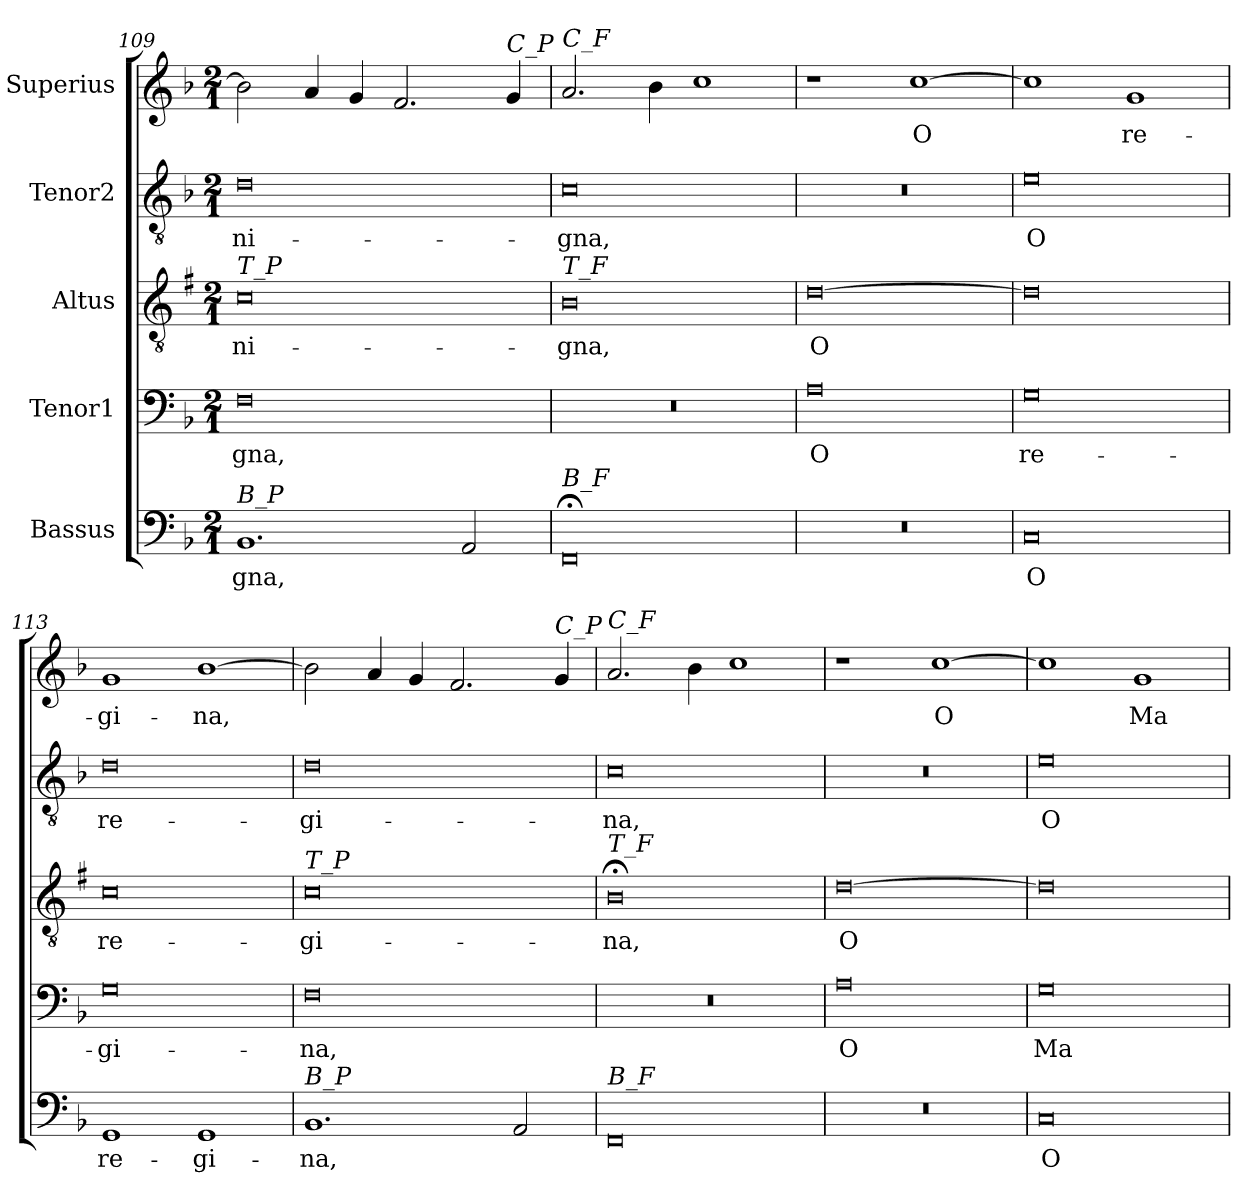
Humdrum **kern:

**kern	**text	**kern	**text	**kern	**text	**kern	**text	**kern	**text
*part5	*part5	*part4	*part4	*part3	*part3	*part2	*part2	*part1	*part1
*staff5	*staff5	*staff4	*staff4	*staff3	*staff3	*staff2	*staff2	*staff1	*staff1
*I"Bassus	*	*I"Tenor1	*	*I"Altus	*	*I"Tenor2	*	*I"Superius	*
*clefF4	*	*clefF4	*	*clefGv2	*	*clefGv2	*	*clefG2	*
*	*	*	*	*ITrd1c2	*	*	*	*	*
*k[b-]	*	*k[b-]	*	*k[b-]	*	*k[b-]	*	*k[b-]	*
*F:	*	*F:	*	*F:	*	*d:	*	*F:	*
*M2/1	*	*M2/1	*	*M2/1	*	*M2/1	*	*M2/1	*
=109	=109	=109	=109	=109	=109	=109	=109	=109	=109
!	!	!	!	!LO:TX:a:i:t=T_P	!	!	!	!	!
!LO:TX:a:i:t=B_P	!	!	!	!	!	!	!	!	!
!	!LO:LY:b	!	!LO:LY:b	!	!LO:LY:b	!	!LO:LY:b	!	!
1.BB-	-gna,	0F	-gna,	0B-	-ni-	0d	-ni-	2b-\]	.
.	.	.	.	.	.	.	.	4a/	.
.	.	.	.	.	.	.	.	4g/	.
.	.	.	.	.	.	.	.	2.f/	.
2AA/	.	.	.	.	.	.	.	.	.
!	!	!	!	!	!	!	!	!LO:TX:a:i:t=C_P	!
.	.	.	.	.	.	.	.	4g/	.
=110	=110	=110	=110	=110	=110	=110	=110	=110	=110
!	!	!	!	!	!	!	!	!LO:TX:a:i:t=C_F	!
!	!	!	!	!LO:TX:a:i:t=T_F	!	!	!	!	!
!LO:TX:a:i:t=B_F	!	!	!	!	!	!	!	!	!
!	!	!	!	!	!LO:LY:b	!	!LO:LY:b	!	!
0FF;<	.	0r	.	0A	-gna,	0c	-gna,	2.a/	.
.	.	.	.	.	.	.	.	4b-\	.
.	.	.	.	.	.	.	.	1cc	.
=111	=111	=111	=111	=111	=111	=111	=111	=111	=111
!	!	!	!LO:LY:b	!	!LO:LY:b	!	!	!	!
0r	.	0A	O	[0c	O	0r	.	1r	.
!	!	!	!	!	!	!	!	!	!LO:LY:b
.	.	.	.	.	.	.	.	[1cc	-O
=112	=112	=112	=112	=112	=112	=112	=112	=112	=112
!	!LO:LY:b	!	!LO:LY:b	!	!	!	!LO:LY:b	!	!
0C	O	0G	re-	0c]	.	0e	O	1cc]	.
!	!	!	!	!	!	!	!	!	!LO:LY:b
.	.	.	.	.	.	.	.	1g	re-
=113	=113	=113	=113	=113	=113	=113	=113	=113	=113
!	!LO:LY:b	!	!LO:LY:b	!	!LO:LY:b	!	!LO:LY:b	!	!LO:LY:b
1GG	re-	0G	-gi-	0B-	re-	0d	re-	1g	-gi-
!	!LO:LY:b	!	!	!	!	!	!	!	!LO:LY:b
1GG	-gi-	.	.	.	.	.	.	[1b-	-na,
=114	=114	=114	=114	=114	=114	=114	=114	=114	=114
!	!	!	!	!LO:TX:a:i:t=T_P	!	!	!	!	!
!LO:TX:a:i:t=B_P	!	!	!	!	!	!	!	!	!
!	!LO:LY:b	!	!LO:LY:b	!	!LO:LY:b	!	!LO:LY:b	!	!
1.BB-	-na,	0F	-na,	0B-	-gi-	0d	-gi-	2b-\]	.
.	.	.	.	.	.	.	.	4a/	.
.	.	.	.	.	.	.	.	4g/	.
.	.	.	.	.	.	.	.	2.f/	.
2AA/	.	.	.	.	.	.	.	.	.
!	!	!	!	!	!	!	!	!LO:TX:a:i:t=C_P	!
.	.	.	.	.	.	.	.	4g/	.
=115	=115	=115	=115	=115	=115	=115	=115	=115	=115
!	!	!	!	!	!	!	!	!LO:TX:a:i:t=C_F	!
!	!	!	!	!LO:TX:a:i:t=T_F	!	!	!	!	!
!LO:TX:a:i:t=B_F	!	!	!	!	!	!	!	!	!
!	!	!	!	!	!LO:LY:b	!	!LO:LY:b	!	!
0FF	.	0r	.	0A;<	-na,	0c	-na,	2.a/	.
.	.	.	.	.	.	.	.	4b-\	.
.	.	.	.	.	.	.	.	1cc	.
=116	=116	=116	=116	=116	=116	=116	=116	=116	=116
!	!	!	!LO:LY:b	!	!LO:LY:b	!	!	!	!
0r	.	0A	O	[0c	O	0r	.	1r	.
!	!	!	!	!	!	!	!	!	!LO:LY:b
.	.	.	.	.	.	.	.	[1cc	O
=117	=117	=117	=117	=117	=117	=117	=117	=117	=117
!	!LO:LY:b	!	!LO:LY:b	!	!	!	!LO:LY:b	!	!
0C	O	0G	Ma-	0c]	.	0e	O	1cc]	.
!	!	!	!	!	!	!	!	!	!LO:LY:b
.	.	.	.	.	.	.	.	1g	Ma-
=	=	=	=	=	=	=	=	=	=
*-	*-	*-	*-	*-	*-	*-	*-	*-	*-
